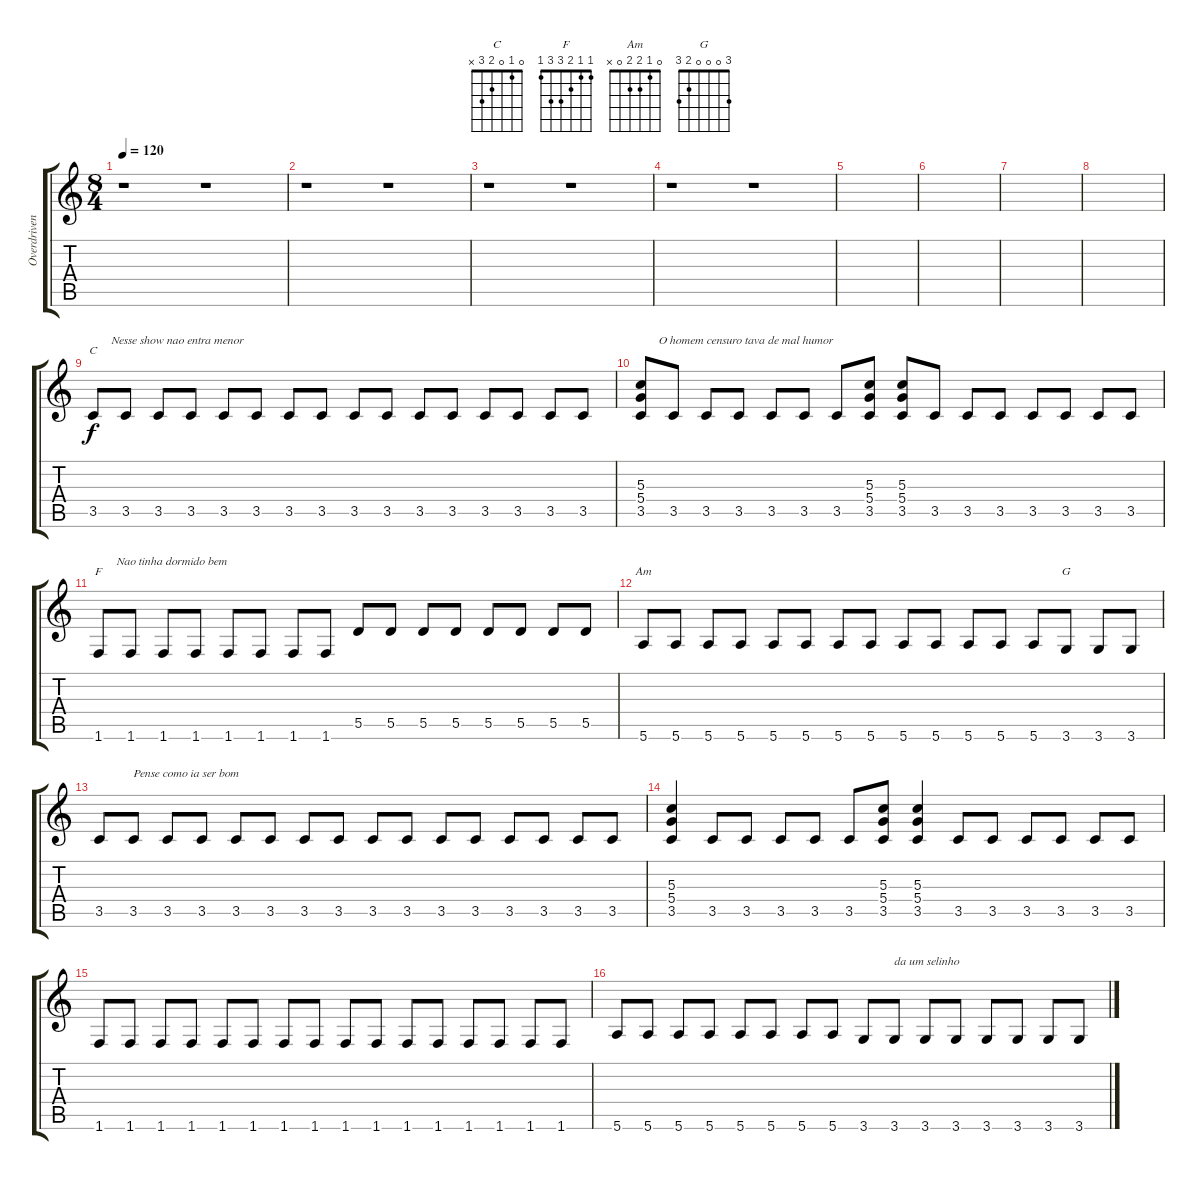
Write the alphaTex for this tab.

\track ("Overdriven 2" "Overdriven") {instrument overdrivenguitar}
\staff {score tabs}
\tuning (E4 B3 G3 D3 A2 E2) {hide}
\chord ("C" 0 1 0 2 3 x)
\chord ("F" 1 1 2 3 3 1)
\chord ("Am" 0 1 2 2 0 x)
\chord ("G" 3 0 0 0 2 3)
\ts (8 4)
\tempo 120
\clef g2
\ks c
r.1{dy f instrument overdrivenguitar} r.1 |
r.1 r.1 |
r.1 r.1 |
r.1 r.1 |
|
|
|
|
3.5.8{ch "C" txt "      Nesse show nao entra menor "} 3.5.8 3.5.8 3.5.8 3.5.8 3.5.8 3.5.8 3.5.8 3.5.8 3.5.8 3.5.8 3.5.8 3.5.8 3.5.8 3.5.8 3.5.8 |
(5.3 5.4 3.5).8{txt "      O homem censuro tava de mal humor"} 3.5.8 3.5.8 3.5.8 3.5.8 3.5.8 3.5.8 (5.3 5.4 3.5).8 (5.3 5.4 3.5).8 3.5.8 3.5.8 3.5.8 3.5.8 3.5.8 3.5.8 3.5.8 |
1.6.8{ch "F" txt "      Nao tinha dormido bem "} 1.6.8 1.6.8 1.6.8 1.6.8 1.6.8 1.6.8 1.6.8 5.5.8 5.5.8 5.5.8 5.5.8 5.5.8 5.5.8 5.5.8 5.5.8 |
5.6.8{ch "Am"} 5.6.8 5.6.8 5.6.8 5.6.8 5.6.8 5.6.8 5.6.8 5.6.8 5.6.8 5.6.8 5.6.8 5.6.8 3.6.8{ch "G"} 3.6.8 3.6.8 |
3.5.8 3.5.8{txt "Pense como ia ser bom"} 3.5.8 3.5.8 3.5.8 3.5.8 3.5.8 3.5.8 3.5.8 3.5.8 3.5.8 3.5.8 3.5.8 3.5.8 3.5.8 3.5.8 |
(5.3 5.4 3.5).4 3.5.8{txt ""} 3.5.8 3.5.8 3.5.8 3.5.8 (5.3 5.4 3.5).8 (5.3 5.4 3.5).4 3.5.8 3.5.8 3.5.8 3.5.8 3.5.8 3.5.8 |
1.6.8 1.6.8 1.6.8 1.6.8 1.6.8 1.6.8 1.6.8 1.6.8 1.6.8 1.6.8 1.6.8 1.6.8 1.6.8 1.6.8 1.6.8 1.6.8 |
5.6.8 5.6.8 5.6.8{txt ""} 5.6.8 5.6.8 5.6.8 5.6.8 5.6.8 3.6.8 3.6.8{txt "da um selinho"} 3.6.8 3.6.8 3.6.8 3.6.8 3.6.8 3.6.8
